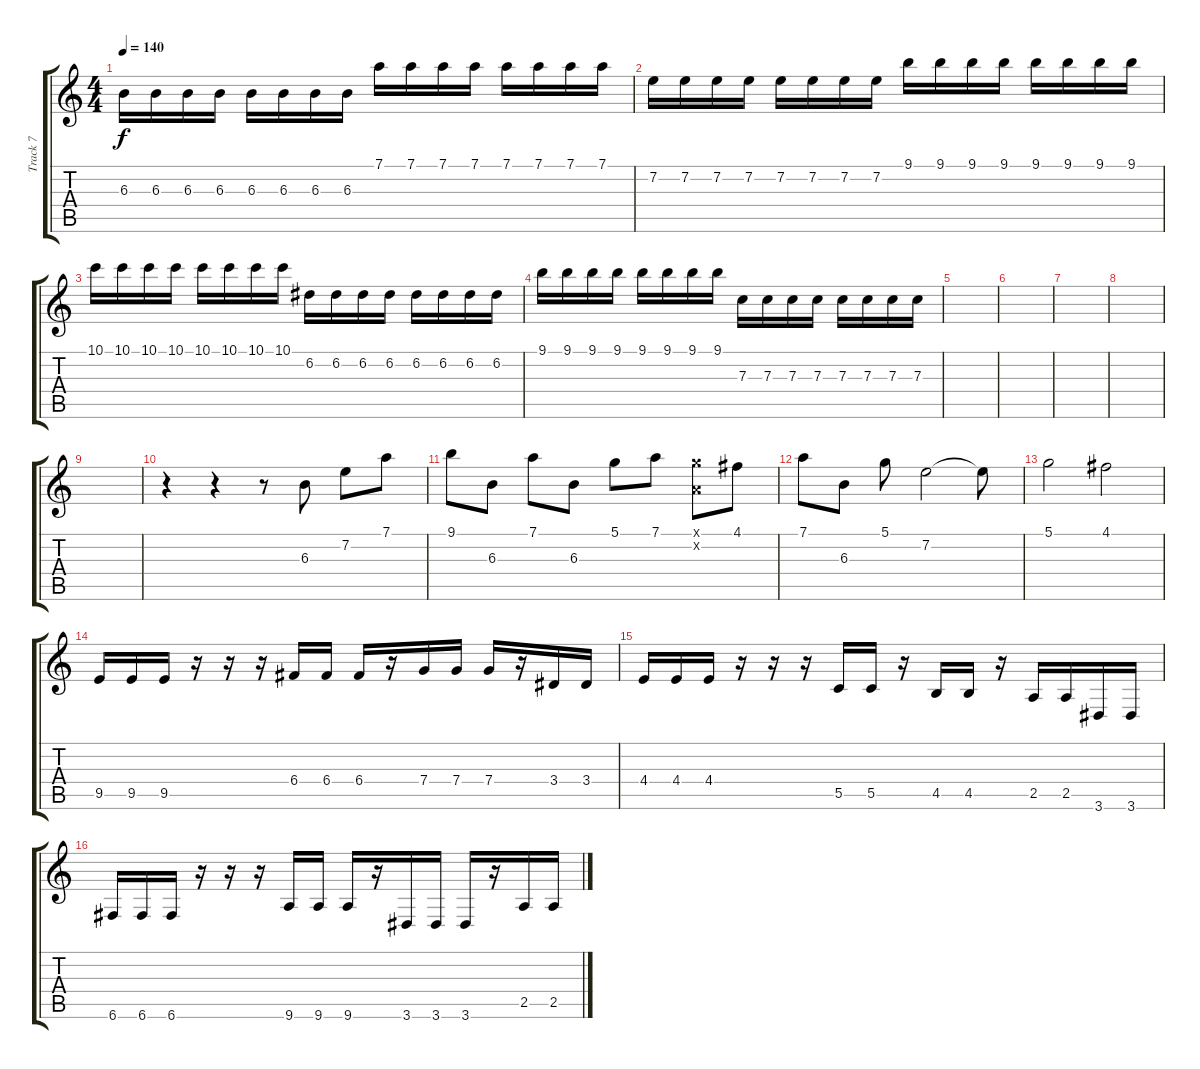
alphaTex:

\track ("Track 7" "Track 7") {instrument overdrivenguitar}
\staff {score tabs}
\tuning (D4 A3 F3 C3 G2 C2) {hide}
\ts (4 4)
\tempo 140
\clef g2
\ks c
6.3.16{dy f} 6.3.16 6.3.16 6.3.16 6.3.16 6.3.16 6.3.16 6.3.16 7.1.16 7.1.16 7.1.16 7.1.16 7.1.16 7.1.16 7.1.16 7.1.16 |
7.2.16 7.2.16 7.2.16 7.2.16 7.2.16 7.2.16 7.2.16 7.2.16 9.1.16 9.1.16 9.1.16 9.1.16 9.1.16 9.1.16 9.1.16 9.1.16 |
10.1.16 10.1.16 10.1.16 10.1.16 10.1.16 10.1.16 10.1.16 10.1.16 6.2.16 6.2.16 6.2.16 6.2.16 6.2.16 6.2.16 6.2.16 6.2.16 |
9.1.16 9.1.16 9.1.16 9.1.16 9.1.16 9.1.16 9.1.16 9.1.16 7.3.16 7.3.16 7.3.16 7.3.16 7.3.16 7.3.16 7.3.16 7.3.16 |
|
|
|
|
|
r.4 r.4 r.8 6.3.8 7.2.8 7.1.8 |
9.1.8 6.3.8 7.1.8 6.3.8 5.1.8 7.1.8 (5.1{x} 0.2{x}).8 4.1.8 |
7.1.8 6.3.8 5.1.8 7.2.2 7.2{t}.8 |
5.1.2 4.1.2 |
9.5.16 9.5.16 9.5.16 r.16 r.16 r.16 6.4.16 6.4.16 6.4.16 r.16 7.4.16 7.4.16 7.4.16 r.16 3.4.16 3.4.16 |
4.4.16 4.4.16 4.4.16 r.16 r.16 r.16 5.5.16 5.5.16 r.16 4.5.16 4.5.16 r.16 2.5.16 2.5.16 3.6.16 3.6.16 |
6.6.16 6.6.16 6.6.16 r.16 r.16 r.16 9.6.16 9.6.16 9.6.16 r.16 3.6.16 3.6.16 3.6.16 r.16 2.5.16 2.5.16
